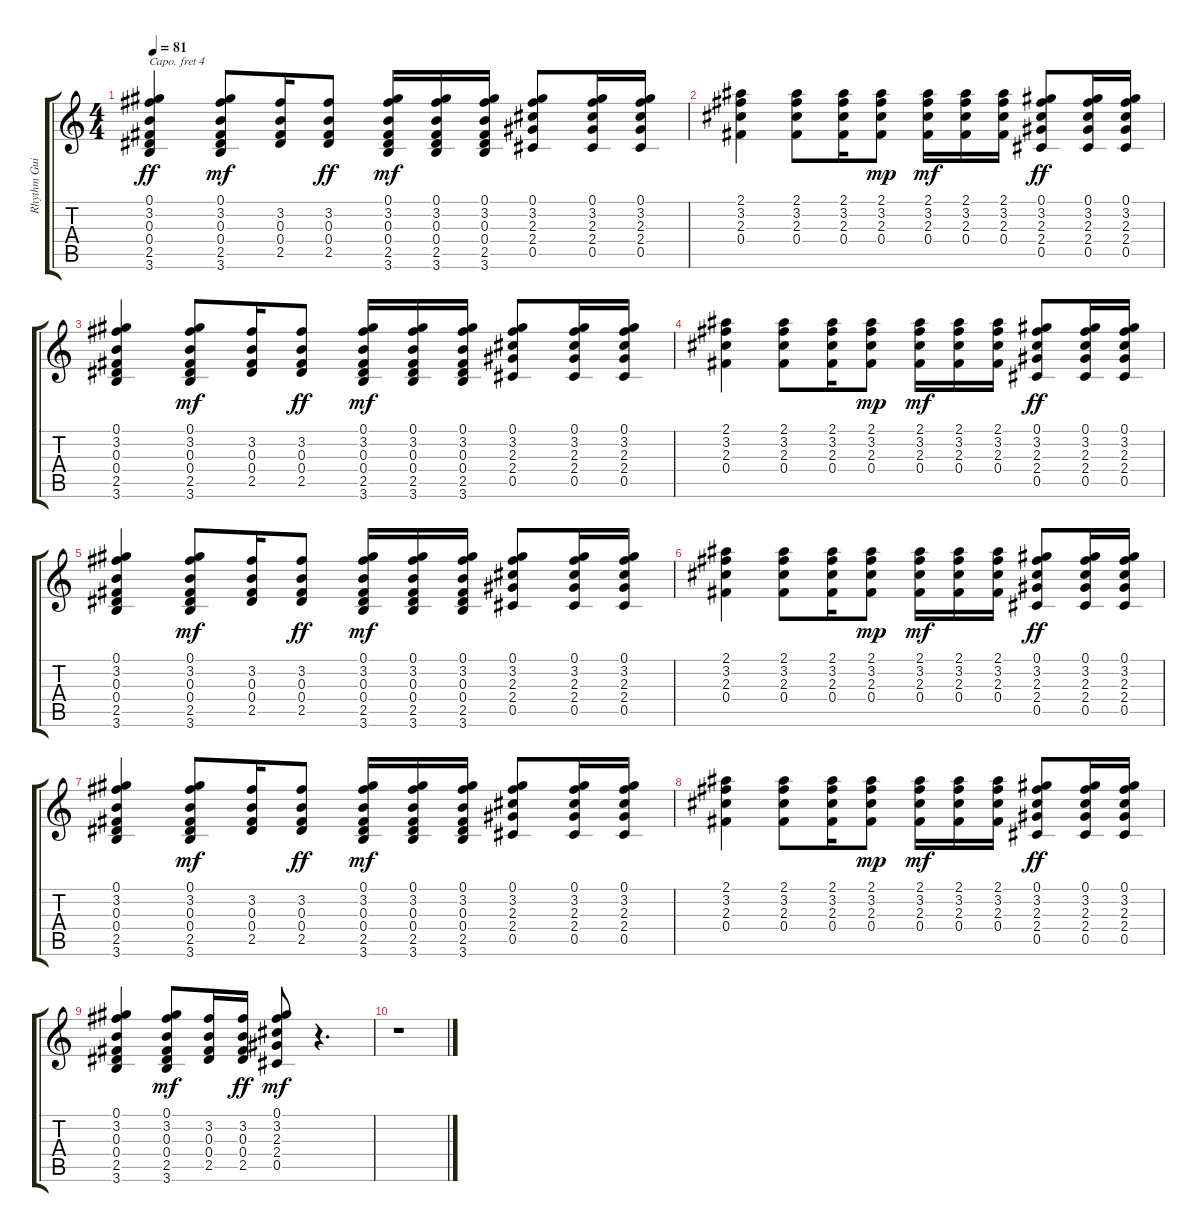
\track ("Rhythm Guitar (Capo 4)" "Rhythm Gui") {instrument acousticguitarsteel}
\staff {score tabs}
\capo 4
\tuning (E4 B3 G3 D3 A2 E2) {hide}
\ts (4 4)
\tempo 81
\clef g2
\ks c
(0.1 3.2 0.3 0.4 2.5 3.6).4{dy ff} (0.1 3.2 0.3 0.4 2.5 3.6).8{dy mf} (3.2 0.3 0.4 2.5).16 (3.2 0.3 0.4 2.5).8{dy ff} (0.1 3.2 0.3 0.4 2.5 3.6).16{dy mf} (0.1 3.2 0.3 0.4 2.5 3.6).16 (0.1 3.2 0.3 0.4 2.5 3.6).16 (0.1 3.2 2.3 2.4 0.5).8 (0.1 3.2 2.3 2.4 0.5).16 (0.1 3.2 2.3 2.4 0.5).16 |
(2.1 3.2 2.3 0.4).4 (2.1 3.2 2.3 0.4).8 (2.1 3.2 2.3 0.4).16 (2.1 3.2 2.3 0.4).8{dy mp} (2.1 3.2 2.3 0.4).16{dy mf} (2.1 3.2 2.3 0.4).16 (2.1 3.2 2.3 0.4).16 (0.1 3.2 2.3 2.4 0.5).8{dy ff} (0.1 3.2 2.3 2.4 0.5).16 (0.1 3.2 2.3 2.4 0.5).16 |
(0.1 3.2 0.3 0.4 2.5 3.6).4 (0.1 3.2 0.3 0.4 2.5 3.6).8{dy mf} (3.2 0.3 0.4 2.5).16 (3.2 0.3 0.4 2.5).8{dy ff} (0.1 3.2 0.3 0.4 2.5 3.6).16{dy mf} (0.1 3.2 0.3 0.4 2.5 3.6).16 (0.1 3.2 0.3 0.4 2.5 3.6).16 (0.1 3.2 2.3 2.4 0.5).8 (0.1 3.2 2.3 2.4 0.5).16 (0.1 3.2 2.3 2.4 0.5).16 |
(2.1 3.2 2.3 0.4).4 (2.1 3.2 2.3 0.4).8 (2.1 3.2 2.3 0.4).16 (2.1 3.2 2.3 0.4).8{dy mp} (2.1 3.2 2.3 0.4).16{dy mf} (2.1 3.2 2.3 0.4).16 (2.1 3.2 2.3 0.4).16 (0.1 3.2 2.3 2.4 0.5).8{dy ff} (0.1 3.2 2.3 2.4 0.5).16 (0.1 3.2 2.3 2.4 0.5).16 |
(0.1 3.2 0.3 0.4 2.5 3.6).4 (0.1 3.2 0.3 0.4 2.5 3.6).8{dy mf} (3.2 0.3 0.4 2.5).16 (3.2 0.3 0.4 2.5).8{dy ff} (0.1 3.2 0.3 0.4 2.5 3.6).16{dy mf} (0.1 3.2 0.3 0.4 2.5 3.6).16 (0.1 3.2 0.3 0.4 2.5 3.6).16 (0.1 3.2 2.3 2.4 0.5).8 (0.1 3.2 2.3 2.4 0.5).16 (0.1 3.2 2.3 2.4 0.5).16 |
(2.1 3.2 2.3 0.4).4 (2.1 3.2 2.3 0.4).8 (2.1 3.2 2.3 0.4).16 (2.1 3.2 2.3 0.4).8{dy mp} (2.1 3.2 2.3 0.4).16{dy mf} (2.1 3.2 2.3 0.4).16 (2.1 3.2 2.3 0.4).16 (0.1 3.2 2.3 2.4 0.5).8{dy ff} (0.1 3.2 2.3 2.4 0.5).16 (0.1 3.2 2.3 2.4 0.5).16 |
(0.1 3.2 0.3 0.4 2.5 3.6).4 (0.1 3.2 0.3 0.4 2.5 3.6).8{dy mf} (3.2 0.3 0.4 2.5).16 (3.2 0.3 0.4 2.5).8{dy ff} (0.1 3.2 0.3 0.4 2.5 3.6).16{dy mf} (0.1 3.2 0.3 0.4 2.5 3.6).16 (0.1 3.2 0.3 0.4 2.5 3.6).16 (0.1 3.2 2.3 2.4 0.5).8 (0.1 3.2 2.3 2.4 0.5).16 (0.1 3.2 2.3 2.4 0.5).16 |
(2.1 3.2 2.3 0.4).4 (2.1 3.2 2.3 0.4).8 (2.1 3.2 2.3 0.4).16 (2.1 3.2 2.3 0.4).8{dy mp} (2.1 3.2 2.3 0.4).16{dy mf} (2.1 3.2 2.3 0.4).16 (2.1 3.2 2.3 0.4).16 (0.1 3.2 2.3 2.4 0.5).8{dy ff} (0.1 3.2 2.3 2.4 0.5).16 (0.1 3.2 2.3 2.4 0.5).16 |
(0.1 3.2 0.3 0.4 2.5 3.6).4 (0.1 3.2 0.3 0.4 2.5 3.6).8{dy mf} (3.2 0.3 0.4 2.5).16 (3.2 0.3 0.4 2.5).16{dy ff} (0.1 3.2 2.3 2.4 0.5).8{dy mf} r.4{d} |
r.1
